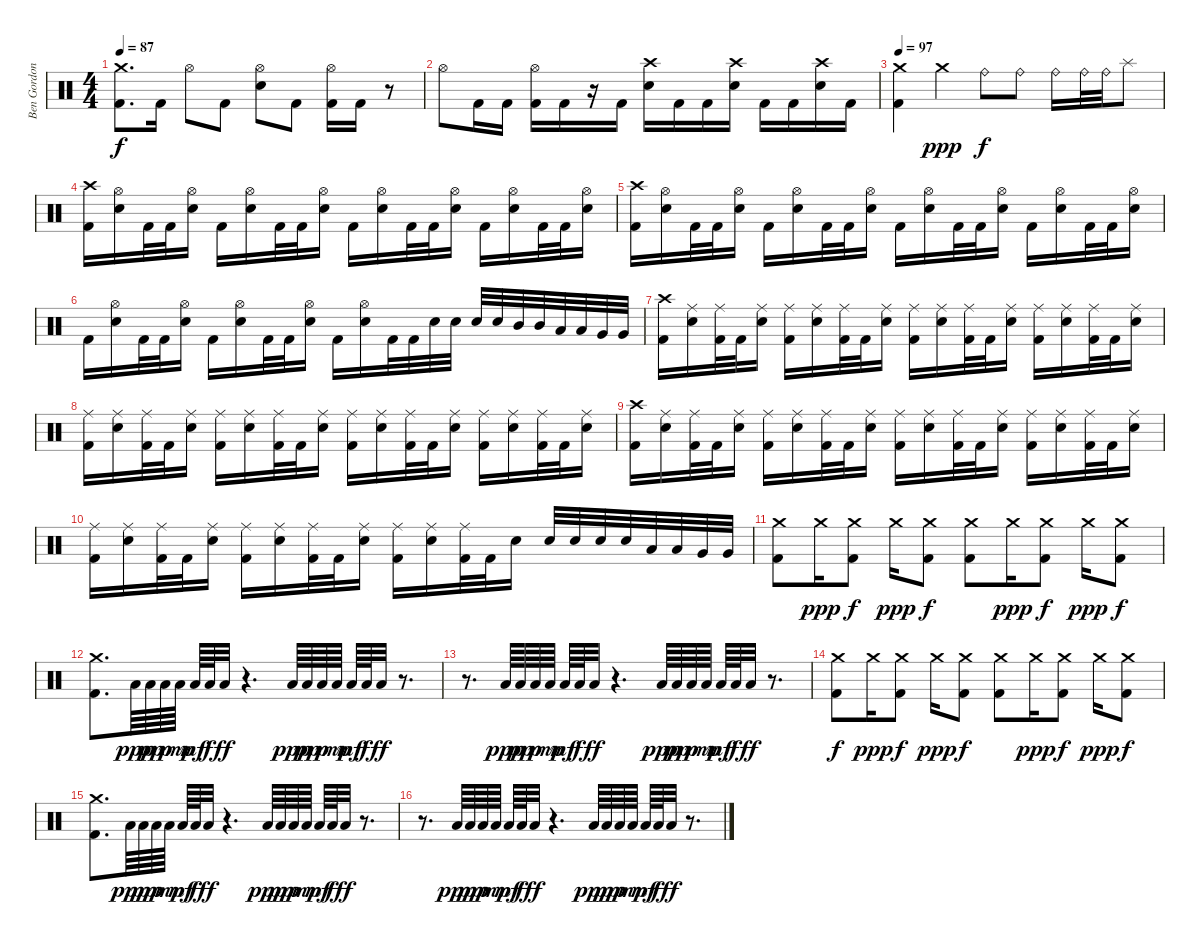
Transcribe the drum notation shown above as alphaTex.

\track ("Ben Gordon" "Ben Gordon") {instrument percussion}
\staff {score}
\articulation defaults
\ts (4 4)
\tempo 87
\clef neutral
\ks c
("Crash medium (hit)" "Kick (hit) 2").8{d dy f} "Kick (hit) 2".16 "Hi-Hat (open)".8 "Kick (hit) 2".8 ("Hi-Hat (open)" "Snare (hit) 2").8 "Kick (hit) 2".8 ("Hi-Hat (open)" "Kick (hit) 2").16 "Kick (hit) 2".16 r.8 |
"Hi-Hat (open)".8 "Kick (hit) 2".16 "Kick (hit) 2".16 ("Hi-Hat (open)" "Kick (hit) 2").16 "Kick (hit) 2".16 r.16 "Kick (hit) 2".16 ("Crash high (hit)" "Snare (hit) 2").16 "Kick (hit) 2".16 "Kick (hit) 2".16 ("Crash high (hit)" "Snare (hit) 2").16 "Kick (hit) 2".16 "Kick (hit) 2".16 ("Crash high (hit)" "Snare (hit) 2").16 "Kick (hit) 2".16 |
\tempo 97
("Crash medium (hit)" "Kick (hit) 2").4 "Crash medium (hit)".4{dy ppp} "Ride (bell)".8{dy f} "Ride (bell)".8 "Ride (bell)".16 "Ride (bell)".32 "Ride (bell)".32 "Splash (hit)".8 |
("Crash high (hit)" "Kick (hit) 2").16 ("Hi-Hat (open)" "Snare (hit) 2").16 "Kick (hit) 2".32 "Kick (hit) 2".32 ("Hi-Hat (open)" "Snare (hit) 2").16 "Kick (hit) 2".16 ("Hi-Hat (open)" "Snare (hit) 2").16 "Kick (hit) 2".32 "Kick (hit) 2".32 ("Hi-Hat (open)" "Snare (hit) 2").16 "Kick (hit) 2".16 ("Hi-Hat (open)" "Snare (hit) 2").16 "Kick (hit) 2".32 "Kick (hit) 2".32 ("Hi-Hat (open)" "Snare (hit) 2").16 "Kick (hit) 2".16 ("Hi-Hat (open)" "Snare (hit) 2").16 "Kick (hit) 2".32 "Kick (hit) 2".32 ("Hi-Hat (open)" "Snare (hit) 2").16 |
("Crash high (hit)" "Kick (hit) 2").16 ("Hi-Hat (open)" "Snare (hit) 2").16 "Kick (hit) 2".32 "Kick (hit) 2".32 ("Hi-Hat (open)" "Snare (hit) 2").16 "Kick (hit) 2".16 ("Hi-Hat (open)" "Snare (hit) 2").16 "Kick (hit) 2".32 "Kick (hit) 2".32 ("Hi-Hat (open)" "Snare (hit) 2").16 "Kick (hit) 2".16 ("Hi-Hat (open)" "Snare (hit) 2").16 "Kick (hit) 2".32 "Kick (hit) 2".32 ("Hi-Hat (open)" "Snare (hit) 2").16 "Kick (hit) 2".16 ("Hi-Hat (open)" "Snare (hit) 2").16 "Kick (hit) 2".32 "Kick (hit) 2".32 ("Hi-Hat (open)" "Snare (hit) 2").16 |
"Kick (hit) 2".16 ("Hi-Hat (open)" "Snare (hit) 2").16 "Kick (hit) 2".32 "Kick (hit) 2".32 ("Hi-Hat (open)" "Snare (hit) 2").16 "Kick (hit) 2".16 ("Hi-Hat (open)" "Snare (hit) 2").16 "Kick (hit) 2".32 "Kick (hit) 2".32 ("Hi-Hat (open)" "Snare (hit) 2").16 "Kick (hit) 2".16 ("Hi-Hat (open)" "Snare (hit) 2").16 "Kick (hit) 2".32 "Kick (hit) 2".32 "Snare (hit) 2".32 "Snare (hit) 2".32 "Snare (hit) 2".32 "Snare (hit) 2".32 "Mid Tom (hit)".32 "Mid Tom (hit)".32 "Low Tom (hit)".32 "Low Tom (hit)".32 "Very Low Tom (hit)".32 "Very Low Tom (hit)".32 |
("Crash high (hit)" "Kick (hit) 2").16 ("Ride (middle)" "Snare (hit) 2").16 ("Ride (middle)" "Kick (hit) 2").32 "Kick (hit) 2".32 ("Ride (middle)" "Snare (hit) 2").16 ("Ride (middle)" "Kick (hit) 2").16 ("Ride (middle)" "Snare (hit) 2").16 ("Ride (middle)" "Kick (hit) 2").32 "Kick (hit) 2".32 ("Ride (middle)" "Snare (hit) 2").16 ("Ride (middle)" "Kick (hit) 2").16 ("Ride (middle)" "Snare (hit) 2").16 ("Ride (middle)" "Kick (hit) 2").32 "Kick (hit) 2".32 ("Ride (middle)" "Snare (hit) 2").16 ("Ride (middle)" "Kick (hit) 2").16 ("Ride (middle)" "Snare (hit) 2").16 ("Ride (middle)" "Kick (hit) 2").32 "Kick (hit) 2".32 ("Ride (middle)" "Snare (hit) 2").16 |
("Ride (middle)" "Kick (hit) 2").16 ("Ride (middle)" "Snare (hit) 2").16 ("Ride (middle)" "Kick (hit) 2").32 "Kick (hit) 2".32 ("Ride (middle)" "Snare (hit) 2").16 ("Ride (middle)" "Kick (hit) 2").16 ("Ride (middle)" "Snare (hit) 2").16 ("Ride (middle)" "Kick (hit) 2").32 "Kick (hit) 2".32 ("Ride (middle)" "Snare (hit) 2").16 ("Ride (middle)" "Kick (hit) 2").16 ("Ride (middle)" "Snare (hit) 2").16 ("Ride (middle)" "Kick (hit) 2").32 "Kick (hit) 2".32 ("Ride (middle)" "Snare (hit) 2").16 ("Ride (middle)" "Kick (hit) 2").16 ("Ride (middle)" "Snare (hit) 2").16 ("Ride (middle)" "Kick (hit) 2").32 "Kick (hit) 2".32 ("Ride (middle)" "Snare (hit) 2").16 |
("Crash high (hit)" "Kick (hit) 2").16 ("Ride (middle)" "Snare (hit) 2").16 ("Ride (middle)" "Kick (hit) 2").32 "Kick (hit) 2".32 ("Ride (middle)" "Snare (hit) 2").16 ("Ride (middle)" "Kick (hit) 2").16 ("Ride (middle)" "Snare (hit) 2").16 ("Ride (middle)" "Kick (hit) 2").32 "Kick (hit) 2".32 ("Ride (middle)" "Snare (hit) 2").16 ("Ride (middle)" "Kick (hit) 2").16 ("Ride (middle)" "Snare (hit) 2").16 ("Ride (middle)" "Kick (hit) 2").32 "Kick (hit) 2".32 ("Ride (middle)" "Snare (hit) 2").16 ("Ride (middle)" "Kick (hit) 2").16 ("Ride (middle)" "Snare (hit) 2").16 ("Ride (middle)" "Kick (hit) 2").32 "Kick (hit) 2".32 ("Ride (middle)" "Snare (hit) 2").16 |
("Ride (middle)" "Kick (hit) 2").16 ("Ride (middle)" "Snare (hit) 2").16 ("Ride (middle)" "Kick (hit) 2").32 "Kick (hit) 2".32 ("Ride (middle)" "Snare (hit) 2").16 ("Ride (middle)" "Kick (hit) 2").16 ("Ride (middle)" "Snare (hit) 2").16 ("Ride (middle)" "Kick (hit) 2").32 "Kick (hit) 2".32 ("Ride (middle)" "Snare (hit) 2").16 ("Ride (middle)" "Kick (hit) 2").16 ("Ride (middle)" "Snare (hit) 2").16 ("Ride (middle)" "Kick (hit) 2").32 "Kick (hit) 2".32 "Snare (hit) 2".16 "Snare (hit) 2".32 "Snare (hit) 2".32 "Snare (hit) 2".32 "Snare (hit) 2".32 "Low Tom (hit)".32 "Low Tom (hit)".32 "Very Low Tom (hit)".32 "Very Low Tom (hit)".32 |
("Crash medium (hit)" "Kick (hit) 2").8 "Crash medium (hit)".16{dy ppp} ("Crash medium (hit)" "Kick (hit) 2").8{dy f} "Crash medium (hit)".16{dy ppp} ("Crash medium (hit)" "Kick (hit) 2").8{dy f} ("Crash medium (hit)" "Kick (hit) 2").8 "Crash medium (hit)".16{dy ppp} ("Crash medium (hit)" "Kick (hit) 2").8{dy f} "Crash medium (hit)".16{dy ppp} ("Crash medium (hit)" "Kick (hit) 2").8{dy f} |
("Crash medium (hit)" "Kick (hit) 2").8{d} "Low Floor Tom (hit)".64{dy ppp} "Low Floor Tom (hit)".64{dy pp} "Low Floor Tom (hit)".64{dy p} "Low Floor Tom (hit)".64{dy mp} "Low Floor Tom (hit)".64{dy mf} "Low Floor Tom (hit)".64{dy f} "Low Floor Tom (hit)".32{dy ff} r.4{d} "Low Floor Tom (hit)".64{dy ppp} "Low Floor Tom (hit)".64{dy pp} "Low Floor Tom (hit)".64{dy p} "Low Floor Tom (hit)".64{dy mp} "Low Floor Tom (hit)".64{dy mf} "Low Floor Tom (hit)".64{dy f} "Low Floor Tom (hit)".32{dy ff} r.8{d} |
r.8{d} "Low Floor Tom (hit)".64{dy ppp} "Low Floor Tom (hit)".64{dy pp} "Low Floor Tom (hit)".64{dy p} "Low Floor Tom (hit)".64{dy mp} "Low Floor Tom (hit)".64{dy mf} "Low Floor Tom (hit)".64{dy f} "Low Floor Tom (hit)".32{dy ff} r.4{d} "Low Floor Tom (hit)".64{dy ppp} "Low Floor Tom (hit)".64{dy pp} "Low Floor Tom (hit)".64{dy p} "Low Floor Tom (hit)".64{dy mp} "Low Floor Tom (hit)".64{dy mf} "Low Floor Tom (hit)".64{dy f} "Low Floor Tom (hit)".32{dy ff} r.8{d} |
("Crash medium (hit)" "Kick (hit) 2").8{dy f} "Crash medium (hit)".16{dy ppp} ("Crash medium (hit)" "Kick (hit) 2").8{dy f} "Crash medium (hit)".16{dy ppp} ("Crash medium (hit)" "Kick (hit) 2").8{dy f} ("Crash medium (hit)" "Kick (hit) 2").8 "Crash medium (hit)".16{dy ppp} ("Crash medium (hit)" "Kick (hit) 2").8{dy f} "Crash medium (hit)".16{dy ppp} ("Crash medium (hit)" "Kick (hit) 2").8{dy f} |
("Crash medium (hit)" "Kick (hit) 2").8{d} "Low Floor Tom (hit)".64{dy ppp} "Low Floor Tom (hit)".64{dy pp} "Low Floor Tom (hit)".64{dy p} "Low Floor Tom (hit)".64{dy mp} "Low Floor Tom (hit)".64{dy mf} "Low Floor Tom (hit)".64{dy f} "Low Floor Tom (hit)".32{dy ff} r.4{d} "Low Floor Tom (hit)".64{dy ppp} "Low Floor Tom (hit)".64{dy pp} "Low Floor Tom (hit)".64{dy p} "Low Floor Tom (hit)".64{dy mp} "Low Floor Tom (hit)".64{dy mf} "Low Floor Tom (hit)".64{dy f} "Low Floor Tom (hit)".32{dy ff} r.8{d} |
r.8{d} "Low Floor Tom (hit)".64{dy ppp} "Low Floor Tom (hit)".64{dy pp} "Low Floor Tom (hit)".64{dy p} "Low Floor Tom (hit)".64{dy mp} "Low Floor Tom (hit)".64{dy mf} "Low Floor Tom (hit)".64{dy f} "Low Floor Tom (hit)".32{dy ff} r.4{d} "Low Floor Tom (hit)".64{dy ppp} "Low Floor Tom (hit)".64{dy pp} "Low Floor Tom (hit)".64{dy p} "Low Floor Tom (hit)".64{dy mp} "Low Floor Tom (hit)".64{dy mf} "Low Floor Tom (hit)".64{dy f} "Low Floor Tom (hit)".32{dy ff} r.8{d}
